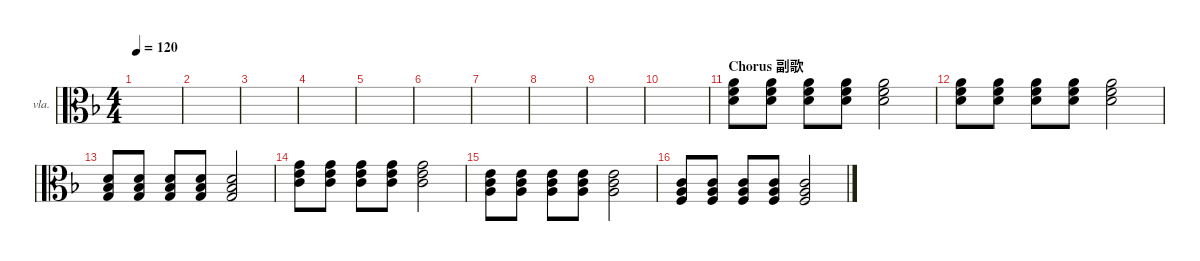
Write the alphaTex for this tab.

\defaultSystemsLayout 4
\hideDynamics
\bracketExtendMode nobrackets
\firstSystemTrackNameOrientation horizontal
\track ("Viola" "vla.") {instrument viola}
\staff {score}
\tuning (A4 D4 G3 C3)
\ts (4 4)
\tempo 120
\clef c3
\ks dminor
|
|
|
|
|
|
|
|
|
|
\section ("" "Chorus 副歌")
(0.2{acc forcenatural} 10.3{acc forcenatural} 0.1{acc forcenatural}).8 (0.2{acc forcenatural} 10.3{acc forcenatural} 0.1{acc forcenatural}).8 (0.2{acc forcenatural} 10.3{acc forcenatural} 0.1{acc forcenatural}).8 (0.2{acc forcenatural} 10.3{acc forcenatural} 0.1{acc forcenatural}).8 (0.2{acc forcenatural} 10.3{acc forcenatural} 0.1{acc forcenatural}).2 |
(0.2{acc forcenatural} 10.3{acc forcenatural} 0.1{acc forcenatural}).8 (0.2{acc forcenatural} 10.3{acc forcenatural} 0.1{acc forcenatural}).8 (0.2{acc forcenatural} 10.3{acc forcenatural} 0.1{acc forcenatural}).8 (0.2{acc forcenatural} 10.3{acc forcenatural} 0.1{acc forcenatural}).8 (0.2{acc forcenatural} 10.3{acc forcenatural} 0.1{acc forcenatural}).2 |
(0.3{acc forcenatural} 10.4{acc b} 0.2{acc forcenatural}).8 (0.3{acc forcenatural} 10.4{acc b} 0.2{acc forcenatural}).8 (0.3{acc forcenatural} 10.4{acc b} 0.2{acc forcenatural}).8 (0.3{acc forcenatural} 10.4{acc b} 0.2{acc forcenatural}).8 (0.3{acc forcenatural} 10.4{acc b} 0.2{acc forcenatural}).2 |
(5.3{acc forcenatural} 2.2{acc forcenatural} 19.4{acc forcenatural}).8 (5.3{acc forcenatural} 2.2{acc forcenatural} 19.4{acc forcenatural}).8 (5.3{acc forcenatural} 2.2{acc forcenatural} 19.4{acc forcenatural}).8 (5.3{acc forcenatural} 2.2{acc forcenatural} 19.4{acc forcenatural}).8 (5.3{acc forcenatural} 2.2{acc forcenatural} 19.4{acc forcenatural}).2 |
(9.4{acc forcenatural} 5.3{acc forcenatural} 2.2{acc forcenatural}).8 (9.4{acc forcenatural} 5.3{acc forcenatural} 2.2{acc forcenatural}).8 (9.4{acc forcenatural} 5.3{acc forcenatural} 2.2{acc forcenatural}).8 (9.4{acc forcenatural} 5.3{acc forcenatural} 2.2{acc forcenatural}).8 (9.4{acc forcenatural} 5.3{acc forcenatural} 2.2{acc forcenatural}).2 |
(5.4{acc forcenatural} 2.3{acc forcenatural} -2.2{acc forcenatural}).8 (5.4{acc forcenatural} 2.3{acc forcenatural} -2.2{acc forcenatural}).8 (5.4{acc forcenatural} 2.3{acc forcenatural} -2.2{acc forcenatural}).8 (5.4{acc forcenatural} 2.3{acc forcenatural} -2.2{acc forcenatural}).8 (5.4{acc forcenatural} 2.3{acc forcenatural} -2.2{acc forcenatural}).2
